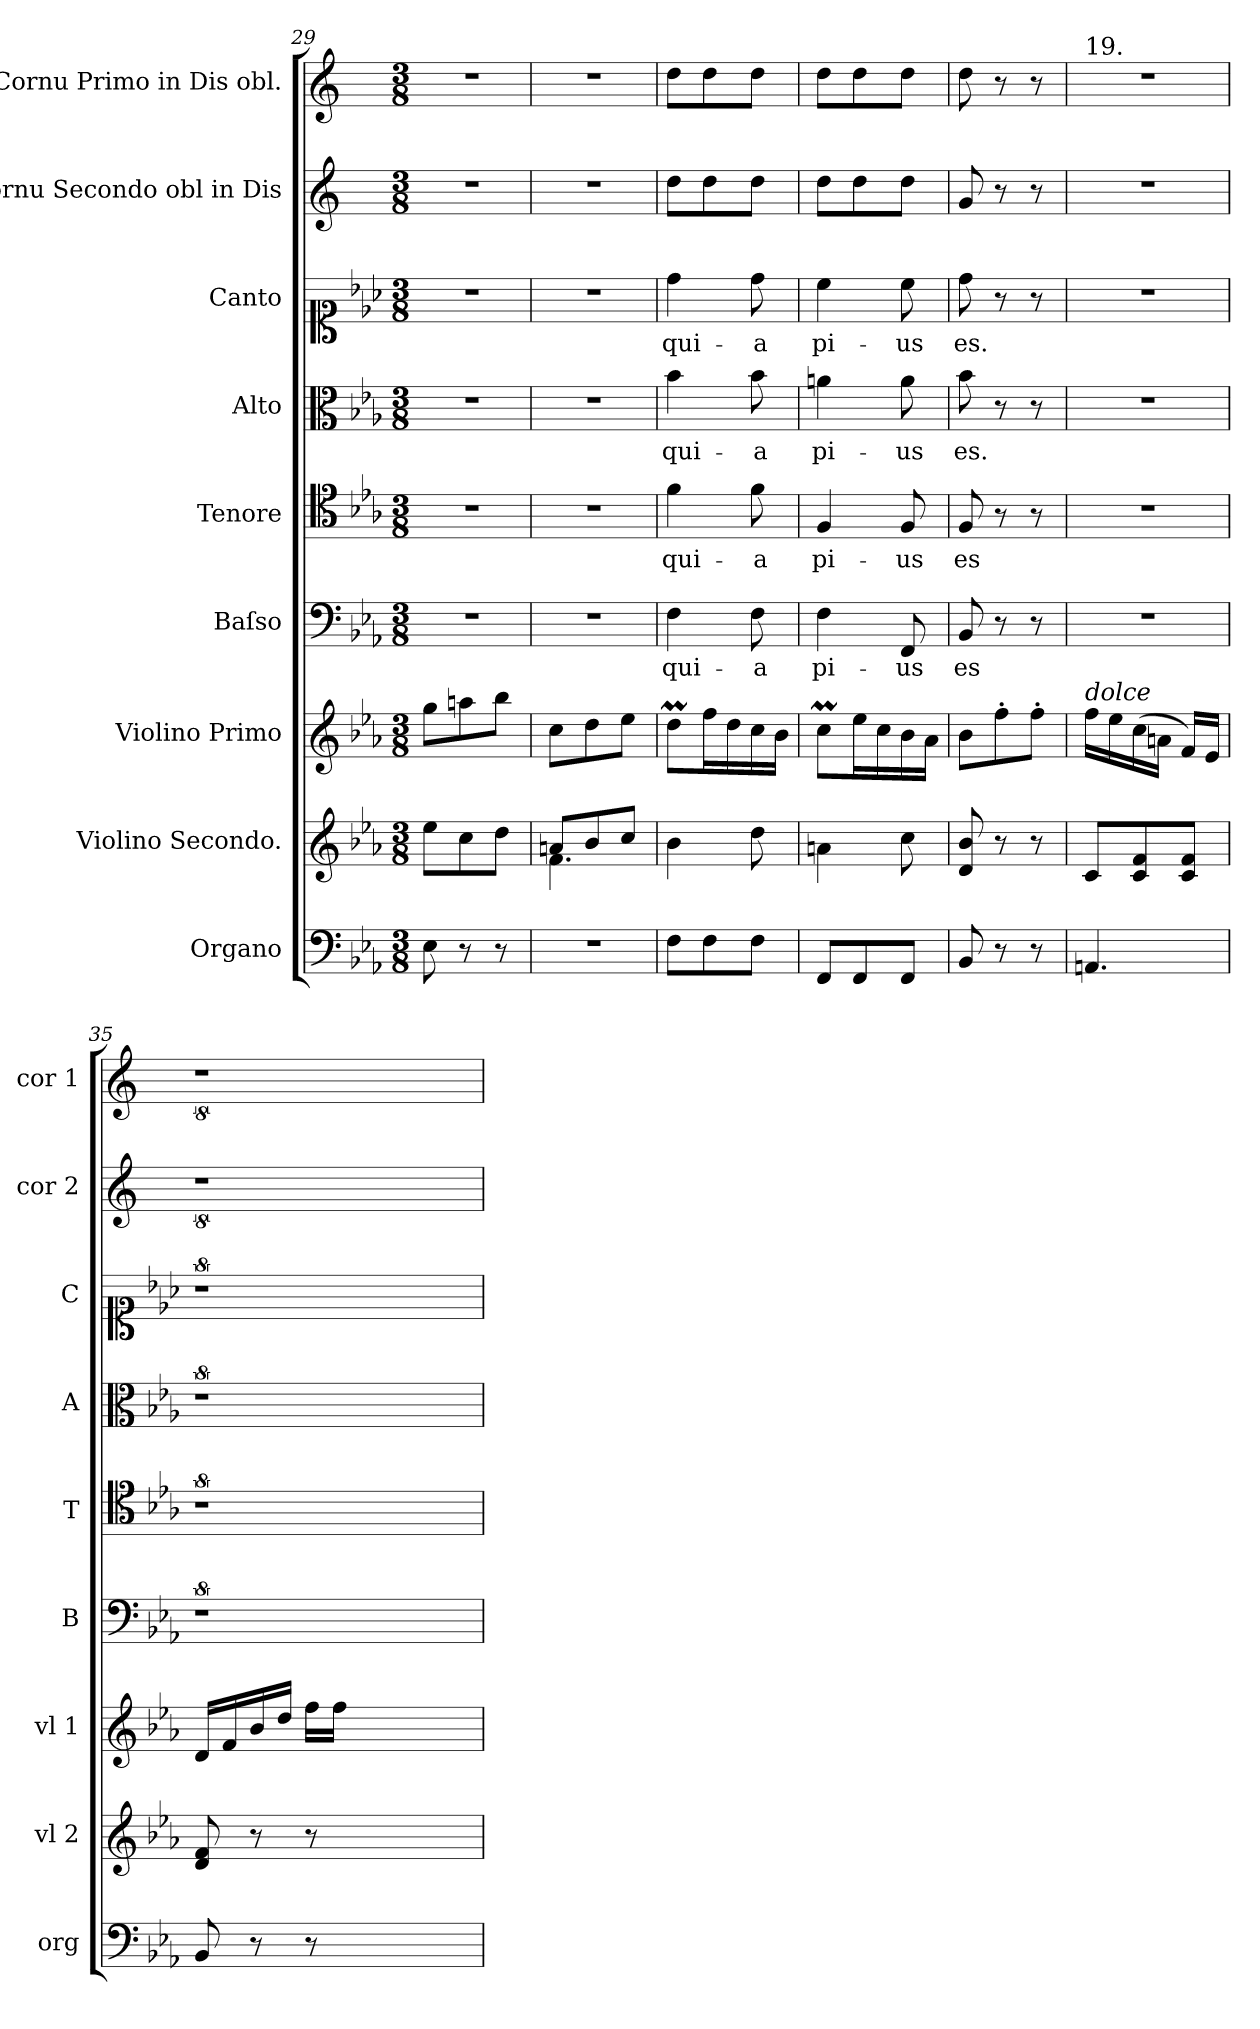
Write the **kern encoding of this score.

**kern	**dynam	**kern	**dynam	**kern	**kern	**text	**kern	**text	**kern	**text	**kern	**text	**kern	**kern
*part9	*part9	*part8	*part8	*part7	*part6	*part6	*part5	*part5	*part4	*part4	*part3	*part3	*part2	*part1
*staff9	*staff9	*staff8	*staff8	*staff7	*staff6	*staff6	*staff5	*staff5	*staff4	*staff4	*staff3	*staff3	*staff2	*staff1
*I"Organo	*	*I"Violino Secondo.	*	*I"Violino Primo	*I"Baſso	*	*I"Tenore	*	*I"Alto	*	*I"Canto	*	*I"Cornu Secondo obl in Dis	*I"Cornu Primo in Dis obl.
*I'org	*	*I'vl 2	*	*I'vl 1	*I'B	*	*I'T	*	*I'A	*	*I'C	*	*I'cor 2	*I'cor 1
*clefF4	*	*clefG2	*	*clefG2	*clefF4	*	*clefC4	*	*clefC3	*	*clefC1	*	*clefG2	*clefG2
*	*	*	*	*	*	*	*	*	*	*	*	*	*ITrd5c9	*ITrd5c9
*k[b-e-a-]	*	*k[b-e-a-]	*	*k[b-e-a-]	*k[b-e-a-]	*	*k[b-e-a-]	*	*k[b-e-a-]	*	*k[b-e-a-]	*	*k[b-e-a-]	*k[b-e-a-]
*E-:	*	*E-:	*	*E-:	*E-:	*	*E-:	*	*E-:	*	*E-:	*	*E-:	*E-:
*M3/8	*	*M3/8	*	*M3/8	*M3/8	*	*M3/8	*	*M3/8	*	*M3/8	*	*M3/8	*M3/8
=29	=29	=29	=29	=29	=29	=29	=29	=29	=29	=29	=29	=29	=29	=29
8E-\	.	8ee-\L	.	8gg\L	4.r	.	4.r	.	4.r	.	4.r	.	4.r	4.r
8r	.	8cc\	.	8aan\	.	.	.	.	.	.	.	.	.	.
8r	.	8dd\J	.	8bb-\J	.	.	.	.	.	.	.	.	.	.
=30	=30	=30	=30	=30	=30	=30	=30	=30	=30	=30	=30	=30	=30	=30
*	*	*^	*	*	*	*	*	*	*	*	*	*	*	*
4.r	.	8an/L	4.f\	.	8cc\L	4.r	.	4.r	.	4.r	.	4.r	.	4.r	4.r
.	.	8b-/	.	.	8dd\	.	.	.	.	.	.	.	.	.	.
.	.	8cc/J	.	.	8ee-\J	.	.	.	.	.	.	.	.	.	.
*	*	*v	*v	*	*	*	*	*	*	*	*	*	*	*	*
=31	=31	=31	=31	=31	=31	=31	=31	=31	=31	=31	=31	=31	=31	=31
8F\L	.	4b-\	.	8ddm\L	4F\	qui-	4f\	qui-	4b-\	qui-	4dd\	qui-	8f\L	8f\L
8F\	.	.	.	16ff\L	.	.	.	.	.	.	.	.	8f\	8f\
.	.	.	.	16dd\	.	.	.	.	.	.	.	.	.	.
8F\J	.	8dd\	.	16cc\	8F\	-a	8f\	-a	8b-\	-a	8dd\	-a	8f\J	8f\J
.	.	.	.	16b-\JJ	.	.	.	.	.	.	.	.	.	.
=32	=32	=32	=32	=32	=32	=32	=32	=32	=32	=32	=32	=32	=32	=32
8FF/L	.	4an\	.	8ccM\L	4F\	pi-	4F/	pi-	4an\	pi-	4cc\	pi-	8f\L	8f\L
8FF/	.	.	.	16ee-\L	.	.	.	.	.	.	.	.	8f\	8f\
.	.	.	.	16cc\	.	.	.	.	.	.	.	.	.	.
8FF/J	.	8cc\	.	16b-\	8FF/	-us	8F/	-us	8a\	-us	8cc\	-us	8f\J	8f\J
.	.	.	.	16a-\JJ	.	.	.	.	.	.	.	.	.	.
=33	=33	=33	=33	=33	=33	=33	=33	=33	=33	=33	=33	=33	=33	=33
8BB-/	.	8d/ 8b-/	.	8b-\L	8BB-/	es	8F/	es	8b-\	es.	8dd\	es.	8B-/	8f\
8r	.	8r	.	8ff'\	8r	.	8r	.	8r	.	8r	.	8r	8r
8r	.	8r	.	8ff'\J	8r	.	8r	.	8r	.	8r	.	8r	8r
=34	=34	=34	=34	=34	=34	=34	=34	=34	=34	=34	=34	=34	=34	=34
!	!	!	!	!	!	!	!	!	!	!	!	!	!	!LO:TX:a:t=19.
!	!	!	!	!LO:TX:a:i:t=dolce	!	!	!	!	!	!	!	!	!	!
!	!LO:DY:b	!	!LO:DY:b	!	!	!	!	!	!	!	!	!	!	!
4.AAn/	pia&colon;	8c/L	pia	16ff\LL	4.r	.	4.r	.	4.r	.	4.r	.	4.r	4.r
.	.	.	.	16ee-\	.	.	.	.	.	.	.	.	.	.
.	.	8c/ 8f/	.	(>16cc\	.	.	.	.	.	.	.	.	.	.
.	.	.	.	16an\JJ	.	.	.	.	.	.	.	.	.	.
.	.	8c/ 8f/J	.	16f/LL)	.	.	.	.	.	.	.	.	.	.
.	.	.	.	16e-/JJ	.	.	.	.	.	.	.	.	.	.
=35	=35	=35	=35	=35	=35	=35	=35	=35	=35	=35	=35	=35	=35	=35
8BB-/	.	8d/ 8f/	.	16d/LL	8%9r	.	8%9r	.	8%9r	.	8%9r	.	8%9r	8%9r
.	.	.	.	16f/	.	.	.	.	.	.	.	.	.	.
8r	.	8r	.	16b-/	.	.	.	.	.	.	.	.	.	.
.	.	.	.	16dd/JJ	.	.	.	.	.	.	.	.	.	.
8r	.	8r	.	16ff\LL	.	.	.	.	.	.	.	.	.	.
.	.	.	.	16ff\JJ	.	.	.	.	.	.	.	.	.	.
2.ryy	.	2.ryy	.	2.ryy	.	.	.	.	.	.	.	.	.	.
=	=	=	=	=	=	=	=	=	=	=	=	=	=	=
*-	*-	*-	*-	*-	*-	*-	*-	*-	*-	*-	*-	*-	*-	*-
